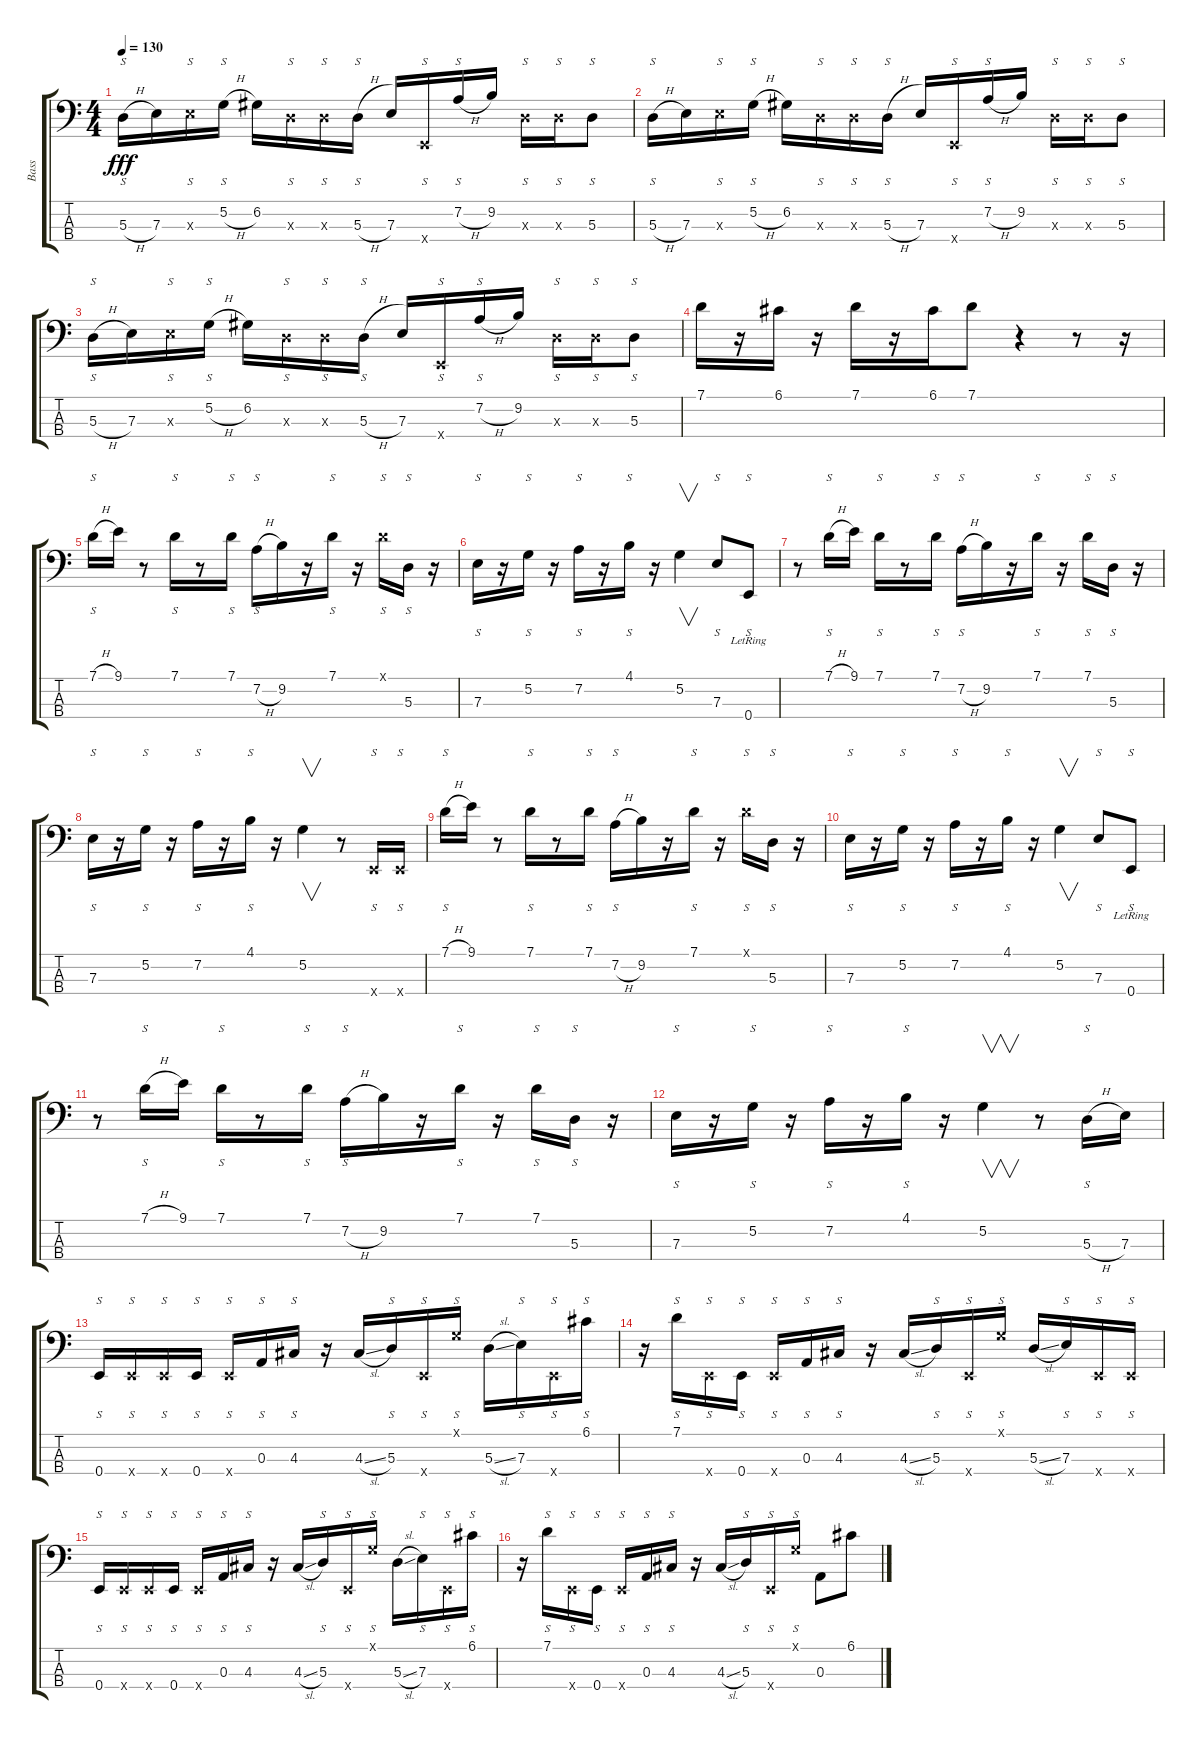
\track ("Bass" "Bass") {solo instrument slapbass1}
\staff {score tabs}
\tuning (G2 D2 A1 E1) {hide}
\ts (4 4)
\tempo 130
\clef f4
\ks c
5.3{h}.16{s dy fff} 7.3.16 7.3{x}.16{s} 5.2{h}.16{s} 6.2.16 5.3{x}.16{s} 5.3{x}.16{s} 5.3{h}.16{s} 7.3.16 0.4{x}.16{s} 7.2{h}.16{s} 9.2.16 5.3{x}.16{s} 5.3{x}.16{s} 5.3.8{s} |
5.3{h}.16{s} 7.3.16 7.3{x}.16{s} 5.2{h}.16{s} 6.2.16 5.3{x}.16{s} 5.3{x}.16{s} 5.3{h}.16{s} 7.3.16 0.4{x}.16{s} 7.2{h}.16{s} 9.2.16 5.3{x}.16{s} 5.3{x}.16{s} 5.3.8{s} |
5.3{h}.16{s} 7.3.16 7.3{x}.16{s} 5.2{h}.16{s} 6.2.16 5.3{x}.16{s} 5.3{x}.16{s} 5.3{h}.16{s} 7.3.16 0.4{x}.16{s} 7.2{h}.16{s} 9.2.16 5.3{x}.16{s} 5.3{x}.16{s} 5.3.8{s} |
7.1.16 r.16 6.1.16 r.16 7.1.16 r.16 6.1.16 7.1.8 r.4 r.8 r.16 |
7.1{h}.16{s} 9.1.16 r.8 7.1.16{s} r.8 7.1.16{s} 7.2{h}.16{s} 9.2.16 r.16 7.1.16{s} r.16 7.1{x}.16{s} 5.3.16{s} r.16 |
7.3.16{s} r.16 5.2.16{s} r.16 7.2.16{s} r.16 4.1.16{s} r.16 5.2.4{v} 7.3.8{s} 0.4{lr}.8{s} |
r.8 7.1{h}.16{s} 9.1.16 7.1.16{s} r.8 7.1.16{s} 7.2{h}.16{s} 9.2.16 r.16 7.1.16{s} r.16 7.1.16{s} 5.3.16{s} r.16 |
7.3.16{s} r.16 5.2.16{s} r.16 7.2.16{s} r.16 4.1.16{s} r.16 5.2.4{v} r.8 0.4{x}.16{s} 0.4{x}.16{s} |
7.1{h}.16{s} 9.1.16 r.8 7.1.16{s} r.8 7.1.16{s} 7.2{h}.16{s} 9.2.16 r.16 7.1.16{s} r.16 7.1{x}.16{s} 5.3.16{s} r.16 |
7.3.16{s} r.16 5.2.16{s} r.16 7.2.16{s} r.16 4.1.16{s} r.16 5.2.4{v} 7.3.8{s} 0.4{lr}.8{s} |
r.8 7.1{h}.16{s} 9.1.16 7.1.16{s} r.8 7.1.16{s} 7.2{h}.16{s} 9.2.16 r.16 7.1.16{s} r.16 7.1.16{s} 5.3.16{s} r.16 |
7.3.16{s} r.16 5.2.16{s} r.16 7.2.16{s} r.16 4.1.16{s} r.16 5.2.4{v} r.8 5.3{h}.16{s} 7.3.16 |
0.4.16{s} 0.4{x}.16{s} 0.4{x}.16{s} 0.4.16{s} 0.4{x}.16{s} 0.3.16{s} 4.3.16{s} r.16 4.3{sl}.16 5.3.16{s} 0.4{x}.16{s} 0.1{x}.16{s} 5.3{sl}.16 7.3.16{s} 0.4{x}.16{s} 6.1.16{s} |
r.16 7.1.16{s} 0.4{x}.16{s} 0.4.16{s} 0.4{x}.16{s} 0.3.16{s} 4.3.16{s} r.16 4.3{sl}.16 5.3.16{s} 0.4{x}.16{s} 0.1{x}.16{s} 5.3{sl}.16 7.3.16{s} 0.4{x}.16{s} 0.4{x}.16{s} |
0.4.16{s} 0.4{x}.16{s} 0.4{x}.16{s} 0.4.16{s} 0.4{x}.16{s} 0.3.16{s} 4.3.16{s} r.16 4.3{sl}.16 5.3.16{s} 0.4{x}.16{s} 0.1{x}.16{s} 5.3{sl}.16 7.3.16{s} 0.4{x}.16{s} 6.1.16{s} |
r.16 7.1.16{s} 0.4{x}.16{s} 0.4.16{s} 0.4{x}.16{s} 0.3.16{s} 4.3.16{s} r.16 4.3{sl}.16 5.3.16{s} 0.4{x}.16{s} 0.1{x}.16{s} 0.3.8 6.1.8
